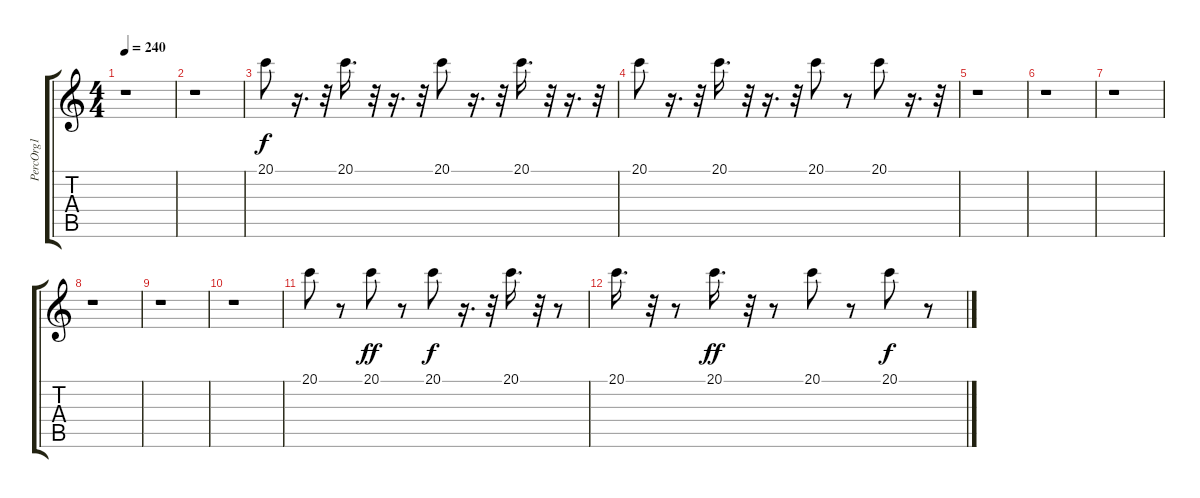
\track ("PercOrg1" "PercOrg1") {instrument percussiveorgan}
\staff {score tabs}
\tuning (E4 B3 G3 D3 A2 E2) {hide}
\ts (4 4)
\tempo 240
\clef g2
\ks c
r.1{dy f} |
r.1 |
20.1.8 r.16{d} r.32 20.1.16{d} r.32 r.16{d} r.32 20.1.8 r.16{d} r.32 20.1.16{d} r.32 r.16{d} r.32 |
20.1.8 r.16{d} r.32 20.1.16{d} r.32 r.16{d} r.32 20.1.8 r.8 20.1.8 r.16{d} r.32 |
r.1 |
r.1 |
r.1 |
r.1 |
r.1 |
r.1 |
20.1.8 r.8 20.1.8{dy ff} r.8 20.1.8{dy f} r.16{d} r.32 20.1.16{d} r.32 r.8 |
20.1.16{d} r.32 r.8 20.1.16{d dy ff} r.32 r.8 20.1.8 r.8 20.1.8{dy f} r.8
